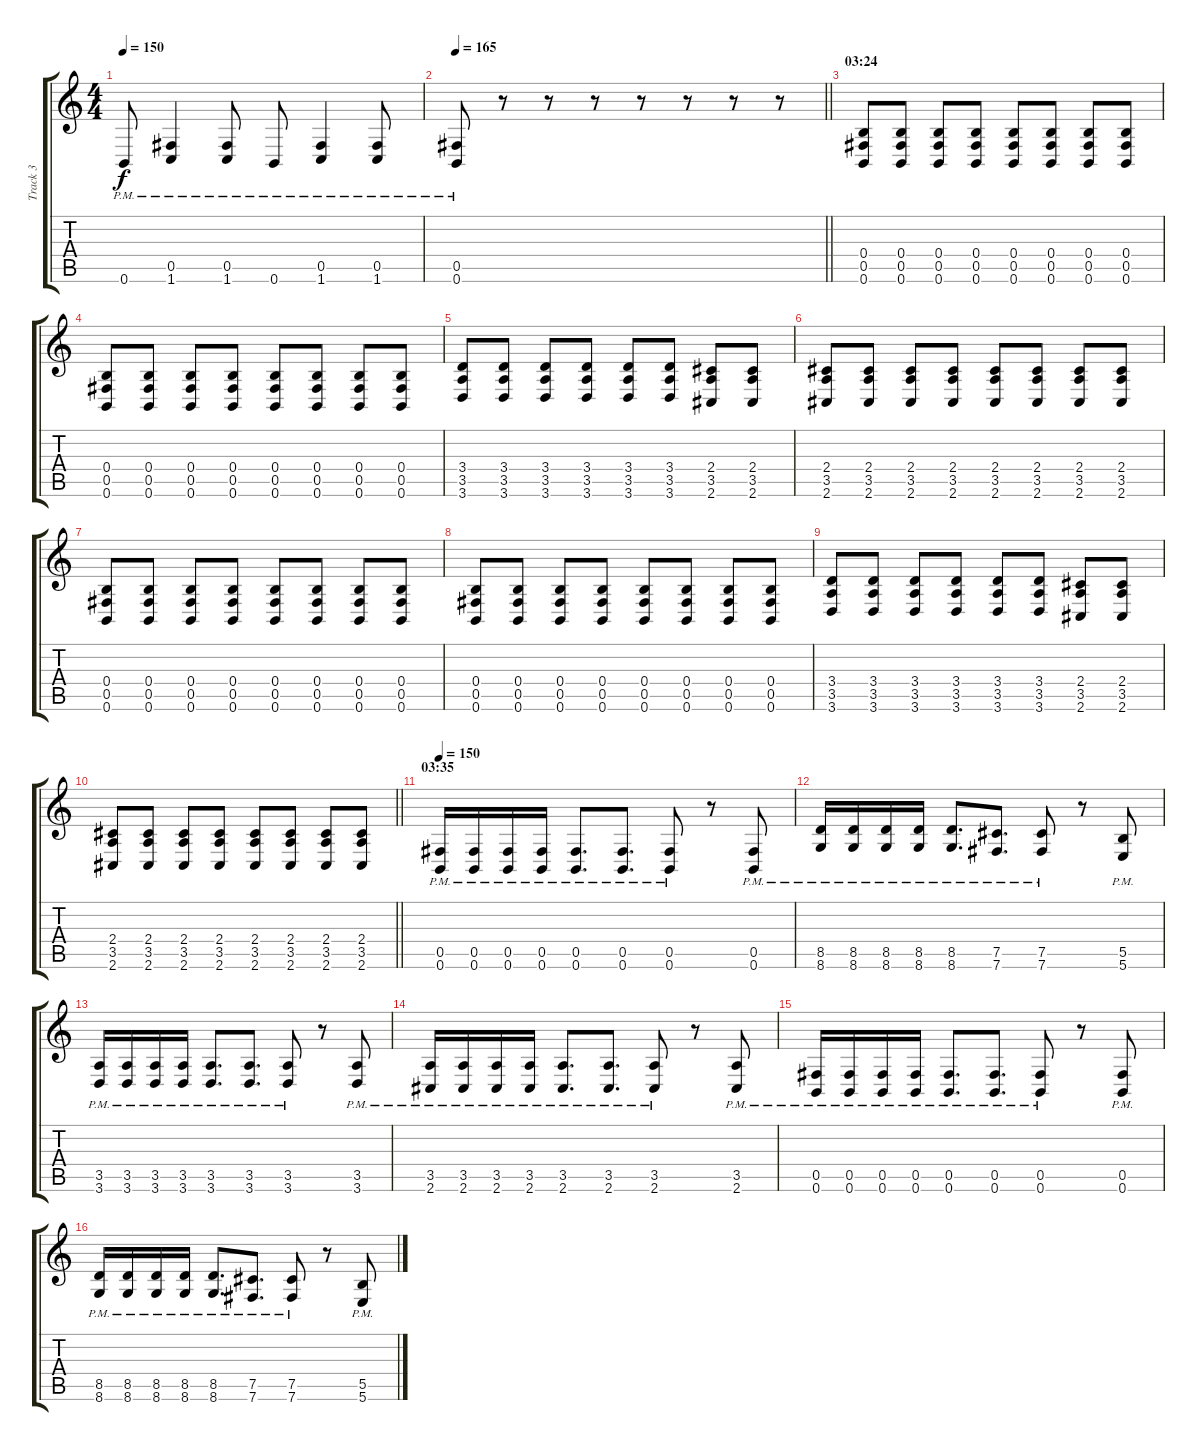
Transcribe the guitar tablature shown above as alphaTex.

\track ("Track 3" "Track 3") {instrument overdrivenguitar}
\staff {score tabs}
\tuning (Db4 Ab3 E3 B2 Gb2 B1) {hide}
\ts (4 4)
\tempo 150
\clef g2
\ks c
0.6{pm}.8{dy f} (0.5{pm} 1.6{pm}).4 (0.5{pm} 1.6{pm}).8 0.6{pm}.8 (0.5{pm} 1.6{pm}).4 (0.5{pm} 1.6{pm}).8 |
\tempo 165
\barLineRight lightlight
(0.5{pm} 0.6{pm}).8 r.8 r.8 r.8 r.8 r.8 r.8 r.8 |
\section ("" "03:24")
(0.4 0.5 0.6).8 (0.4 0.5 0.6).8 (0.4 0.5 0.6).8 (0.4 0.5 0.6).8 (0.4 0.5 0.6).8 (0.4 0.5 0.6).8 (0.4 0.5 0.6).8 (0.4 0.5 0.6).8 |
(0.4 0.5 0.6).8 (0.4 0.5 0.6).8 (0.4 0.5 0.6).8 (0.4 0.5 0.6).8 (0.4 0.5 0.6).8 (0.4 0.5 0.6).8 (0.4 0.5 0.6).8 (0.4 0.5 0.6).8 |
(3.4 3.5 3.6).8 (3.4 3.5 3.6).8 (3.4 3.5 3.6).8 (3.4 3.5 3.6).8 (3.4 3.5 3.6).8 (3.4 3.5 3.6).8 (2.4 3.5 2.6).8 (2.4 3.5 2.6).8 |
(2.4 3.5 2.6).8 (2.4 3.5 2.6).8 (2.4 3.5 2.6).8 (2.4 3.5 2.6).8 (2.4 3.5 2.6).8 (2.4 3.5 2.6).8 (2.4 3.5 2.6).8 (2.4 3.5 2.6).8 |
(0.4 0.5 0.6).8 (0.4 0.5 0.6).8 (0.4 0.5 0.6).8 (0.4 0.5 0.6).8 (0.4 0.5 0.6).8 (0.4 0.5 0.6).8 (0.4 0.5 0.6).8 (0.4 0.5 0.6).8 |
(0.4 0.5 0.6).8 (0.4 0.5 0.6).8 (0.4 0.5 0.6).8 (0.4 0.5 0.6).8 (0.4 0.5 0.6).8 (0.4 0.5 0.6).8 (0.4 0.5 0.6).8 (0.4 0.5 0.6).8 |
(3.4 3.5 3.6).8 (3.4 3.5 3.6).8 (3.4 3.5 3.6).8 (3.4 3.5 3.6).8 (3.4 3.5 3.6).8 (3.4 3.5 3.6).8 (2.4 3.5 2.6).8 (2.4 3.5 2.6).8 |
\barLineRight lightlight
(2.4 3.5 2.6).8 (2.4 3.5 2.6).8 (2.4 3.5 2.6).8 (2.4 3.5 2.6).8 (2.4 3.5 2.6).8 (2.4 3.5 2.6).8 (2.4 3.5 2.6).8 (2.4 3.5 2.6).8 |
\section ("" "03:35")
\tempo 150
(0.5{pm} 0.6{pm}).16 (0.5{pm} 0.6{pm}).16 (0.5{pm} 0.6{pm}).16 (0.5{pm} 0.6{pm}).16 (0.5{pm} 0.6{pm}).8{d} (0.5{pm} 0.6{pm}).8{d} (0.5{pm} 0.6{pm}).8 r.8 (0.5{pm} 0.6{pm}).8 |
(8.5{pm} 8.6{pm}).16 (8.5{pm} 8.6{pm}).16 (8.5{pm} 8.6{pm}).16 (8.5{pm} 8.6{pm}).16 (8.5{pm} 8.6{pm}).8{d} (7.5{pm} 7.6{pm}).8{d} (7.5{pm} 7.6{pm}).8 r.8 (5.5{pm} 5.6{pm}).8 |
(3.5{pm} 3.6{pm}).16 (3.5{pm} 3.6{pm}).16 (3.5{pm} 3.6{pm}).16 (3.5{pm} 3.6{pm}).16 (3.5{pm} 3.6{pm}).8{d} (3.5{pm} 3.6{pm}).8{d} (3.5{pm} 3.6{pm}).8 r.8 (3.5{pm} 3.6{pm}).8 |
(3.5{pm} 2.6{pm}).16 (3.5{pm} 2.6{pm}).16 (3.5{pm} 2.6{pm}).16 (3.5{pm} 2.6{pm}).16 (3.5{pm} 2.6{pm}).8{d} (3.5{pm} 2.6{pm}).8{d} (3.5{pm} 2.6{pm}).8 r.8 (3.5{pm} 2.6{pm}).8 |
(0.5{pm} 0.6{pm}).16 (0.5{pm} 0.6{pm}).16 (0.5{pm} 0.6{pm}).16 (0.5{pm} 0.6{pm}).16 (0.5{pm} 0.6{pm}).8{d} (0.5{pm} 0.6{pm}).8{d} (0.5{pm} 0.6{pm}).8 r.8 (0.5{pm} 0.6{pm}).8 |
(8.5{pm} 8.6{pm}).16 (8.5{pm} 8.6{pm}).16 (8.5{pm} 8.6{pm}).16 (8.5{pm} 8.6{pm}).16 (8.5{pm} 8.6{pm}).8{d} (7.5{pm} 7.6{pm}).8{d} (7.5{pm} 7.6{pm}).8 r.8 (5.5{pm} 5.6{pm}).8
